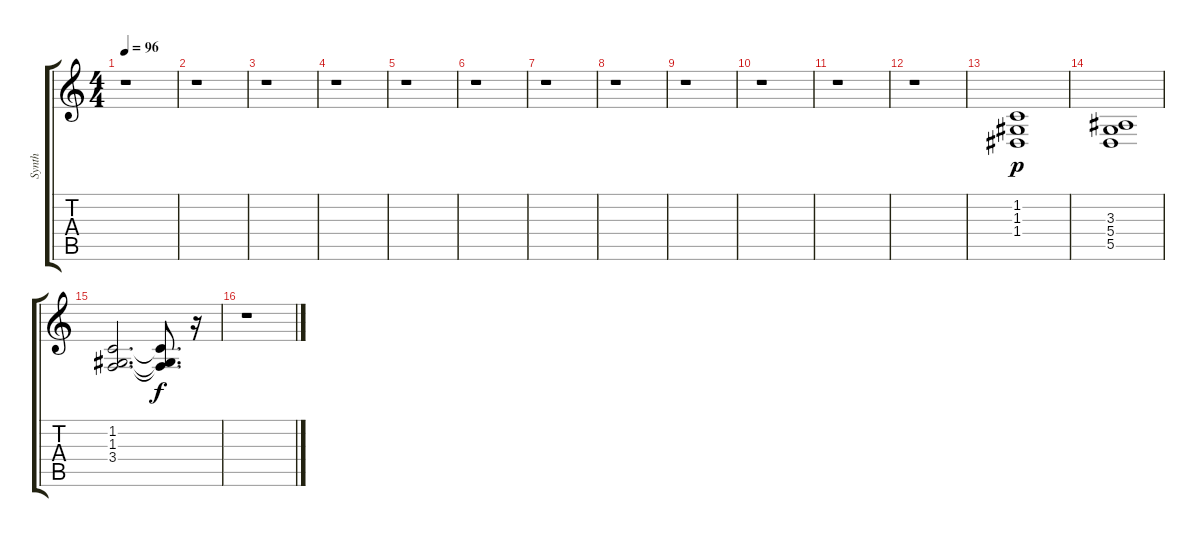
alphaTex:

\track ("Synth" "Synth") {instrument synthstrings2}
\staff {score tabs}
\tuning (E4 B3 G3 D3 A2 E2) {hide}
\ts (4 4)
\tempo 96
\clef g2
\ks c
r.1{dy mp} |
r.1 |
r.1 |
r.1 |
r.1 |
r.1 |
r.1 |
r.1 |
r.1 |
r.1 |
r.1 |
r.1 |
(1.2 1.3 1.4).1{dy p} |
(3.3 5.4 5.5).1 |
(1.2 1.3 3.4).2{d} (1.2{t} 1.3{t} 3.4{t}).8{d dy f} r.16 |
r.1
